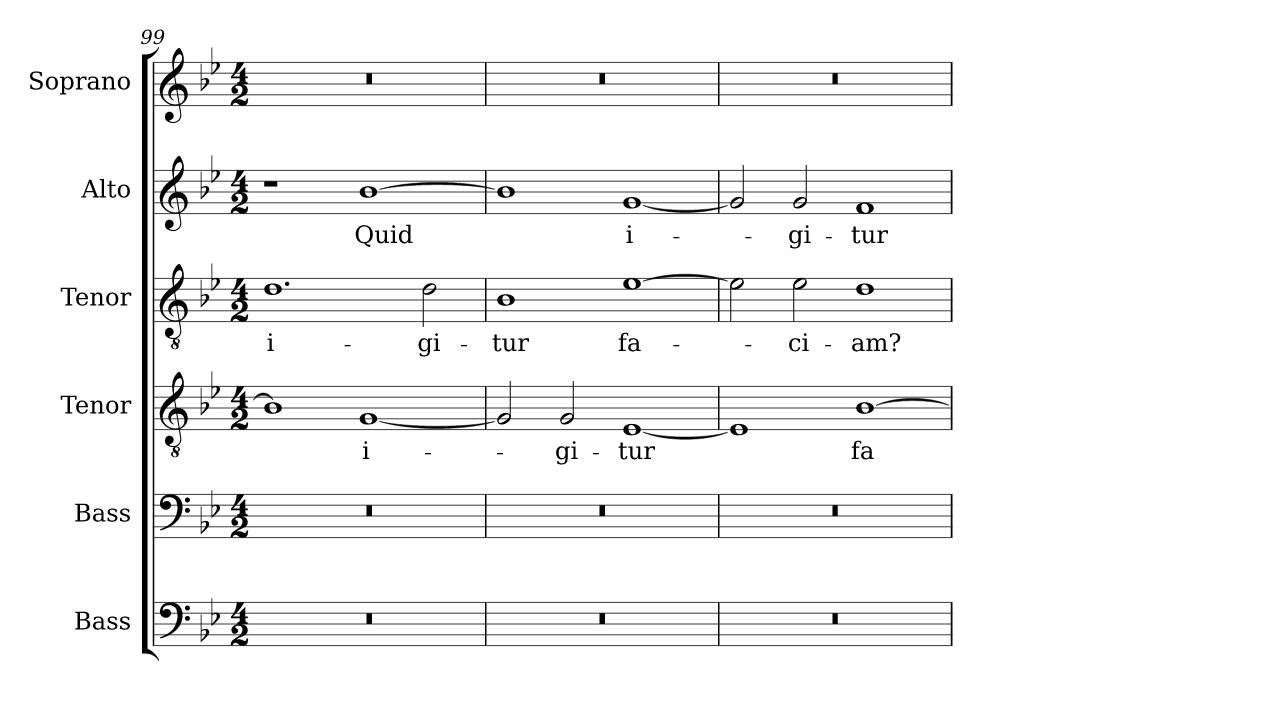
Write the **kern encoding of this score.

**kern	**kern	**kern	**text	**kern	**text	**kern	**text	**kern
*part6	*part5	*part4	*part4	*part3	*part3	*part2	*part2	*part1
*staff6	*staff5	*staff4	*staff4	*staff3	*staff3	*staff2	*staff2	*staff1
*I"Bass	*I"Bass	*I"Tenor	*	*I"Tenor	*	*I"Alto	*	*I"Soprano
*I'B2.	*I'B1.	*I'T2.	*	*I'T1.	*	*I'A.	*	*I'S.
*clefF4	*clefF4	*clefGv2	*	*clefGv2	*	*clefG2	*	*clefG2
*	*	*ITrd7c12	*	*ITrd7c12	*	*	*	*
*k[b-e-]	*k[b-e-]	*k[b-e-]	*	*k[b-e-]	*	*k[b-e-]	*	*k[b-e-]
*B-:	*B-:	*B-:	*	*B-:	*	*B-:	*	*B-:
*M4/2	*M4/2	*M4/2	*	*M4/2	*	*M4/2	*	*M4/2
=99	=99	=99	=99	=99	=99	=99	=99	=99
!LO:N:vis=1	!LO:N:vis=1	!	!	!	!	!	!	!
!	!	!	!	!	!LO:LY:b:color=#000000	!	!	!LO:N:vis=1
0r	0r	1BB-i]	.	1.Di	i-	1r	.	0r
!	!	!	!LO:LY:b:color=#000000	!	!	!	!	!
!	!	!	!	!	!	!	!LO:LY:b:color=#000000	!
.	.	[<1GGi	i-	.	.	[<1b-i	Quid	.
!	!	!	!	!	!LO:LY:b:color=#000000	!	!	!
.	.	.	.	2Di\	-gi-	.	.	.
=100	=100	=100	=100	=100	=100	=100	=100	=100
!LO:N:vis=1	!LO:N:vis=1	!	!	!	!	!	!	!
!	!	!	!	!	!LO:LY:b:color=#000000	!	!	!LO:N:vis=1
0r	0r	2GGi/]	.	1BB-i	-tur	1b-i]	.	0r
!	!	!	!LO:LY:b:color=#000000	!	!	!	!	!
.	.	2GGi/	-gi-	.	.	.	.	.
!	!	!	!LO:LY:b:color=#000000	!	!	!	!	!
!	!	!	!	!	!LO:LY:b:color=#000000	!	!	!
!	!	!	!	!	!	!	!LO:LY:b:color=#000000	!
.	.	[<1EE-i	-tur	[>1E-i	fa-	[<1gi	i-	.
=101	=101	=101	=101	=101	=101	=101	=101	=101
!LO:N:vis=1	!LO:N:vis=1	!	!	!	!	!	!	!LO:N:vis=1
0r	0r	1EE-i]	.	2E-i\]	.	2gi/]	.	0r
!	!	!	!	!	!LO:LY:b:color=#000000	!	!	!
!	!	!	!	!	!	!	!LO:LY:b:color=#000000	!
.	.	.	.	2E-i\	-ci-	2gi/	-gi-	.
!	!	!	!LO:LY:b:color=#000000	!	!	!	!	!
!	!	!	!	!	!LO:LY:b:color=#000000	!	!	!
!	!	!	!	!	!	!	!LO:LY:b:color=#000000	!
.	.	[<1BB-i	fa-	1Di	-am?	1fi	-tur	.
=	=	=	=	=	=	=	=	=
*-	*-	*-	*-	*-	*-	*-	*-	*-
